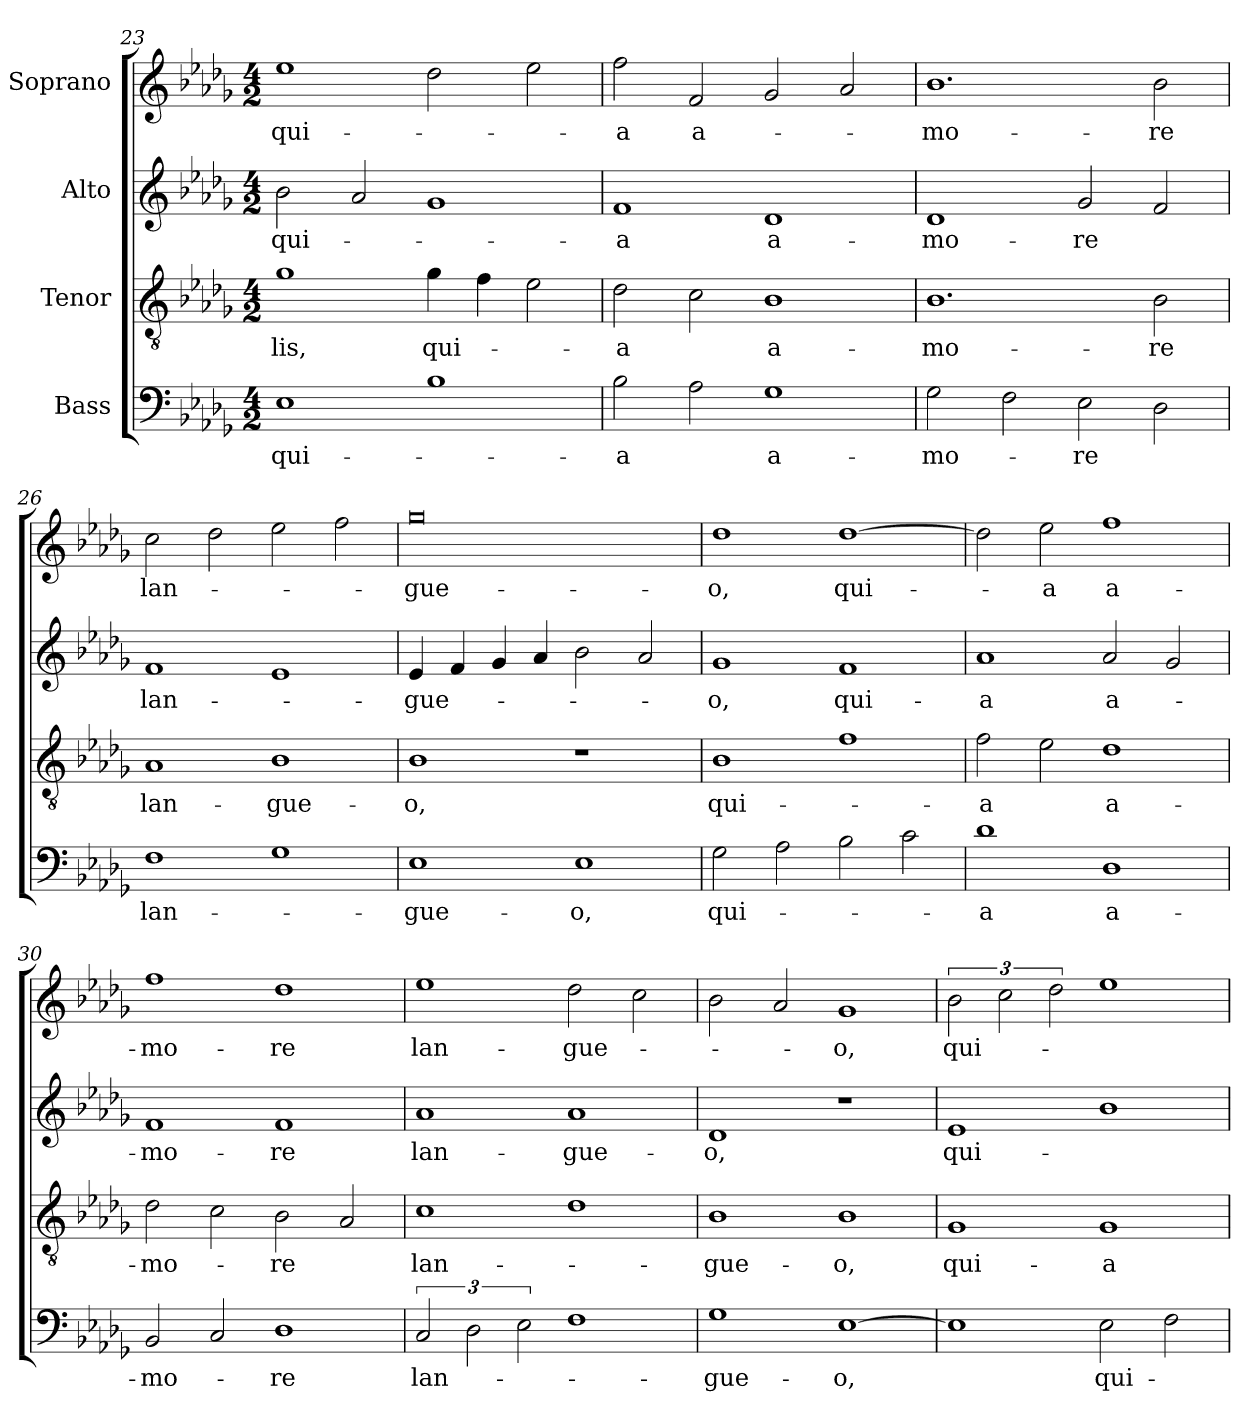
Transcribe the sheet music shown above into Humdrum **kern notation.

**kern	**text	**kern	**text	**kern	**text	**kern	**text
*part4	*part4	*part3	*part3	*part2	*part2	*part1	*part1
*staff4	*staff4	*staff3	*staff3	*staff2	*staff2	*staff1	*staff1
*I"Bass	*	*I"Tenor	*	*I"Alto	*	*I"Soprano	*
*clefF4	*	*clefGv2	*	*clefG2	*	*clefG2	*
*k[b-e-a-d-g-]	*	*k[b-e-a-d-g-]	*	*k[b-e-a-d-g-]	*	*k[b-e-a-d-g-]	*
*D-:	*	*D-:	*	*D-:	*	*D-:	*
*M4/2	*	*M4/2	*	*M4/2	*	*M4/2	*
=23	=23	=23	=23	=23	=23	=23	=23
!	!LO:LY:b	!	!LO:LY:b	!	!LO:LY:b	!	!LO:LY:b
1E-	qui-	1g-	-lis,	2b-\	qui-	1ee-	qui-
.	.	.	.	2a-/	.	.	.
!	!	!	!LO:LY:b	!	!	!	!
1B-	.	4g-\	qui-	1g-	.	2dd-\	.
.	.	4f\	.	.	.	.	.
.	.	2e-\	.	.	.	2ee-\	.
=24	=24	=24	=24	=24	=24	=24	=24
!	!LO:LY:b	!	!LO:LY:b	!	!LO:LY:b	!	!LO:LY:b
2B-\	-a	2d-\	-a	1f	-a	2ff\	-a
!	!	!	!	!	!	!	!LO:LY:b
2A-\	.	2c\	.	.	.	2f/	a-
!	!LO:LY:b	!	!LO:LY:b	!	!LO:LY:b	!	!
1G-	a-	1B-	a-	1d-	a-	2g-/	.
.	.	.	.	.	.	2a-/	.
!!LO:LB:g=z
=25	=25	=25	=25	=25	=25	=25	=25
!	!LO:LY:b	!	!LO:LY:b	!	!LO:LY:b	!	!LO:LY:b
2G-\	-mo-	1.B-	-mo-	1d-	-mo-	1.b-	-mo-
2F\	.	.	.	.	.	.	.
!	!LO:LY:b	!	!	!	!LO:LY:b	!	!
2E-\	-re	.	.	2g-/	-re	.	.
!	!	!	!LO:LY:b	!	!	!	!LO:LY:b
2D-\	.	2B-\	-re	2f/	.	2b-\	-re
=26	=26	=26	=26	=26	=26	=26	=26
!	!LO:LY:b	!	!LO:LY:b	!	!LO:LY:b	!	!LO:LY:b
1F	lan-	1A-	lan-	1f	lan-	2cc\	lan-
.	.	.	.	.	.	2dd-\	.
!	!	!	!LO:LY:b	!	!	!	!
1G-	.	1B-	-gue-	1e-	.	2ee-\	.
.	.	.	.	.	.	2ff\	.
=27	=27	=27	=27	=27	=27	=27	=27
!	!LO:LY:b	!	!LO:LY:b	!	!LO:LY:b	!	!LO:LY:b
1E-	-gue-	1B-	-o,	4e-/	-gue-	0gg-	-gue-
.	.	.	.	4f/	.	.	.
.	.	.	.	4g-/	.	.	.
.	.	.	.	4a-/	.	.	.
!	!LO:LY:b	!	!	!	!	!	!
1E-	-o,	1r	.	2b-\	.	.	.
.	.	.	.	2a-/	.	.	.
=28	=28	=28	=28	=28	=28	=28	=28
!	!LO:LY:b	!	!LO:LY:b	!	!LO:LY:b	!	!LO:LY:b
2G-\	qui-	1B-	qui-	1g-	-o,	1dd-	-o,
2A-\	.	.	.	.	.	.	.
!	!	!	!	!	!LO:LY:b	!	!LO:LY:b
2B-\	.	1f	.	1f	qui-	[1dd-	qui-
2c\	.	.	.	.	.	.	.
=29	=29	=29	=29	=29	=29	=29	=29
!	!LO:LY:b	!	!LO:LY:b	!	!LO:LY:b	!	!
1d-	-a	2f\	-a	1a-	-a	2dd-\]	.
!	!	!	!	!	!	!	!LO:LY:b
.	.	2e-\	.	.	.	2ee-\	-a
!	!LO:LY:b	!	!LO:LY:b	!	!LO:LY:b	!	!LO:LY:b
1D-	a-	1d-	a-	2a-/	a-	1ff	a-
.	.	.	.	2g-/	.	.	.
=30	=30	=30	=30	=30	=30	=30	=30
!	!LO:LY:b	!	!LO:LY:b	!	!LO:LY:b	!	!LO:LY:b
2BB-/	-mo-	2d-\	-mo-	1f	-mo-	1ff	-mo-
2C/	.	2c\	.	.	.	.	.
!	!LO:LY:b	!	!LO:LY:b	!	!LO:LY:b	!	!LO:LY:b
1D-	-re	2B-\	-re	1f	-re	1dd-	-re
.	.	2A-/	.	.	.	.	.
!!LO:LB:g=z
=31	=31	=31	=31	=31	=31	=31	=31
!	!LO:LY:b	!	!LO:LY:b	!	!LO:LY:b	!	!LO:LY:b
3C/	lan-	1c	lan-	1a-	lan-	1ee-	lan-
3D-\	.	.	.	.	.	.	.
3E-\	.	.	.	.	.	.	.
!	!	!	!	!	!LO:LY:b	!	!LO:LY:b
1F	.	1d-	.	1a-	-gue-	2dd-\	-gue-
.	.	.	.	.	.	2cc\	.
=32	=32	=32	=32	=32	=32	=32	=32
!	!LO:LY:b	!	!LO:LY:b	!	!LO:LY:b	!	!
1G-	-gue-	1B-	-gue-	1d-	-o,	2b-\	.
.	.	.	.	.	.	2a-/	.
!	!LO:LY:b	!	!LO:LY:b	!	!	!	!LO:LY:b
[1E-	-o,	1B-	-o,	1r	.	1g-	-o,
=33	=33	=33	=33	=33	=33	=33	=33
!	!	!	!LO:LY:b	!	!LO:LY:b	!	!LO:LY:b
1E-]	.	1G-	qui-	1e-	qui-	3b-\	qui-
.	.	.	.	.	.	3cc\	.
.	.	.	.	.	.	3dd-\	.
!	!LO:LY:b	!	!LO:LY:b	!	!	!	!
2E-\	qui-	1G-	-a	1b-	.	1ee-	.
2F\	.	.	.	.	.	.	.
=	=	=	=	=	=	=	=
*-	*-	*-	*-	*-	*-	*-	*-
